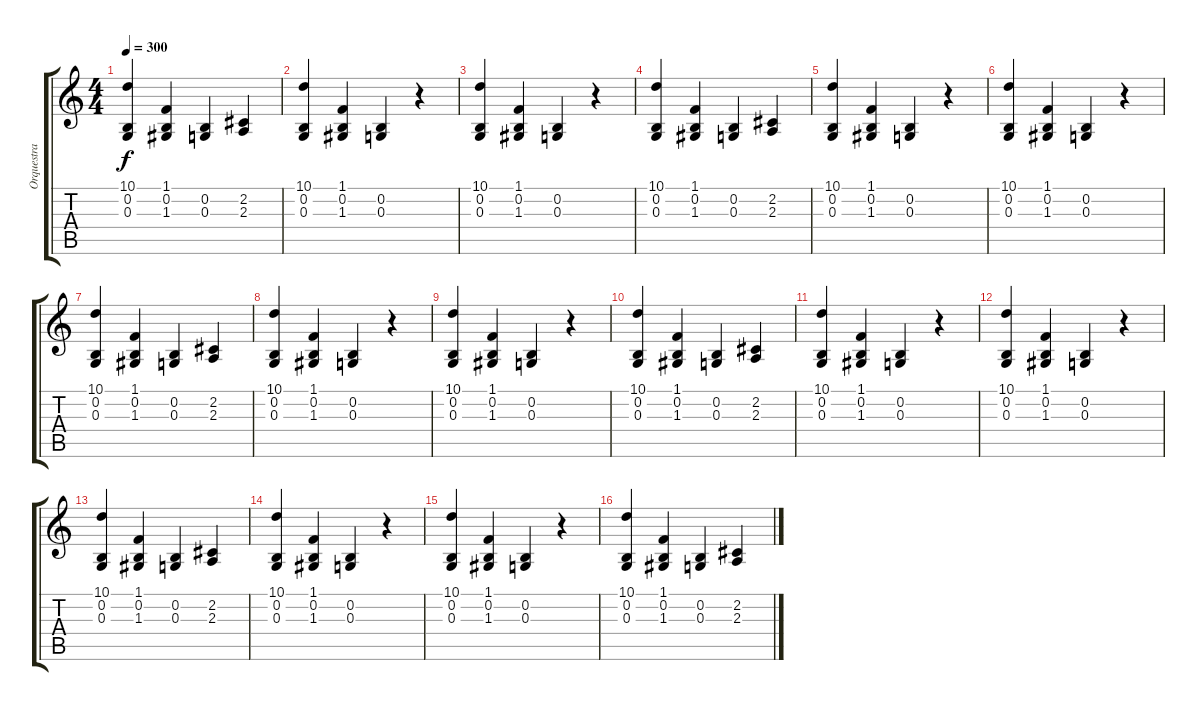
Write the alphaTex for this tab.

\track ("Orquestra" "Orquestra") {instrument orchestrahit}
\staff {score tabs}
\tuning (E4 B3 G3 D3 A2 E2) {hide}
\ts (4 4)
\tempo 300
\clef g2
\ks c
(10.1 0.2 0.3).4{dy f} (1.1 0.2 1.3).4 (0.2 0.3).4 (2.2 2.3).4 |
(10.1 0.2 0.3).4 (1.1 0.2 1.3).4 (0.2 0.3).4 r.4 |
(10.1 0.2 0.3).4 (1.1 0.2 1.3).4 (0.2 0.3).4 r.4 |
(10.1 0.2 0.3).4 (1.1 0.2 1.3).4 (0.2 0.3).4 (2.2 2.3).4 |
(10.1 0.2 0.3).4 (1.1 0.2 1.3).4 (0.2 0.3).4 r.4 |
(10.1 0.2 0.3).4 (1.1 0.2 1.3).4 (0.2 0.3).4 r.4 |
(10.1 0.2 0.3).4 (1.1 0.2 1.3).4 (0.2 0.3).4 (2.2 2.3).4 |
(10.1 0.2 0.3).4 (1.1 0.2 1.3).4 (0.2 0.3).4 r.4 |
(10.1 0.2 0.3).4 (1.1 0.2 1.3).4 (0.2 0.3).4 r.4 |
(10.1 0.2 0.3).4 (1.1 0.2 1.3).4 (0.2 0.3).4 (2.2 2.3).4 |
(10.1 0.2 0.3).4 (1.1 0.2 1.3).4 (0.2 0.3).4 r.4 |
(10.1 0.2 0.3).4 (1.1 0.2 1.3).4 (0.2 0.3).4 r.4 |
(10.1 0.2 0.3).4 (1.1 0.2 1.3).4 (0.2 0.3).4 (2.2 2.3).4 |
(10.1 0.2 0.3).4 (1.1 0.2 1.3).4 (0.2 0.3).4 r.4 |
(10.1 0.2 0.3).4 (1.1 0.2 1.3).4 (0.2 0.3).4 r.4 |
(10.1 0.2 0.3).4 (1.1 0.2 1.3).4 (0.2 0.3).4 (2.2 2.3).4
